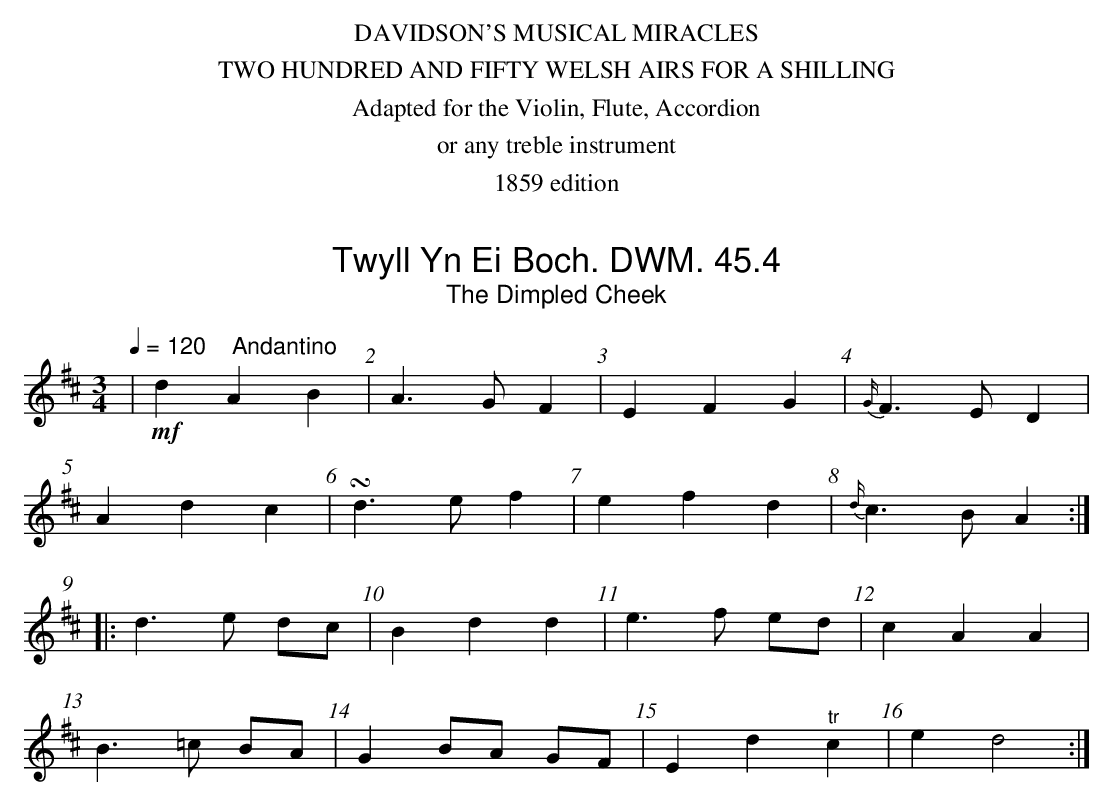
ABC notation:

X:1
T:Twyll Yn Ei Boch. DWM. 45.4
T:Dimpled Cheek, The
M:3/4
L:1/8
Q:1/4=120 "    Andantino"
K:D
|;!mf!d2A2B2|A3G F2|E2F2G2|{G/}F3E D2|
A2d2c2|!turn!d3e f2|e2f2d2|{d/}c3B A2:|
|:d3e dc|B2d2d2|e3f ed|c2A2A2|
B3=c BA|G2 BA GF|E2d2 "^tr"c2|e2d4:|
